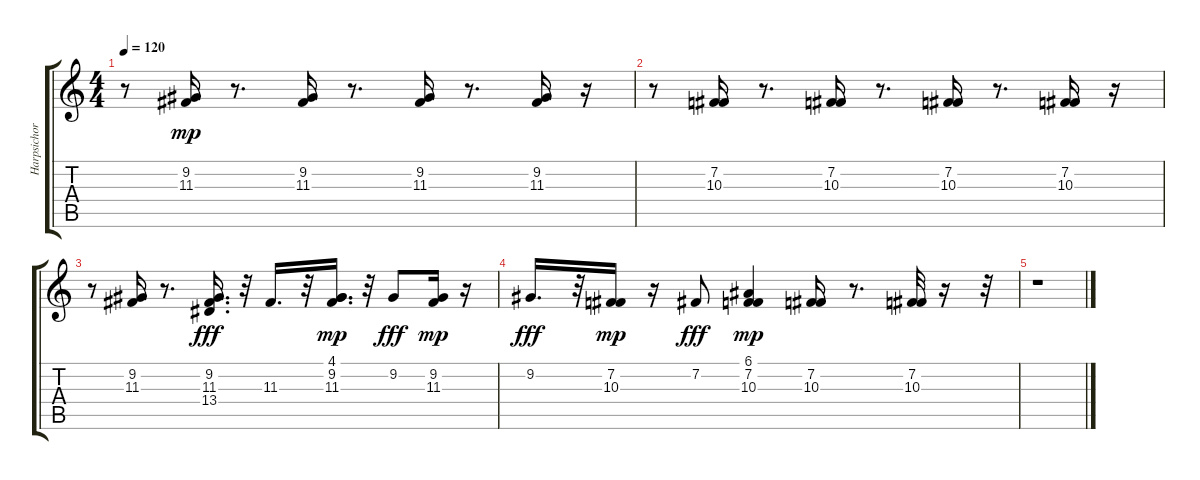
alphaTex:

\track ("Harpsichord" "Harpsichor") {instrument harpsichord}
\staff {score tabs}
\tuning (E4 B3 G3 D3 A2 E2) {hide}
\ts (4 4)
\tempo 120
\clef g2
\ks c
r.8{dy mp} (9.2 11.3).16 r.8{d} (9.2 11.3).16 r.8{d} (9.2 11.3).16 r.8{d} (9.2 11.3).16 r.16 |
r.8 (7.2 10.3).16 r.8{d} (7.2 10.3).16 r.8{d} (7.2 10.3).16 r.8{d} (7.2 10.3).16 r.16 |
r.8 (9.2 11.3).16 r.8{d} (9.2 11.3 13.4).16{d dy fff} r.32 11.3.16{d} r.32 (4.1 9.2 11.3).16{d dy mp} r.32 9.2.8{dy fff} (9.2 11.3).16{dy mp} r.16 |
9.2.16{d dy fff} r.32 (7.2 10.3).16{dy mp} r.16 7.2.8{dy fff} (6.1 7.2 10.3).4{dy mp} (7.2 10.3).16 r.8{d} (7.2 10.3).32 r.16 r.32 |
r.1
